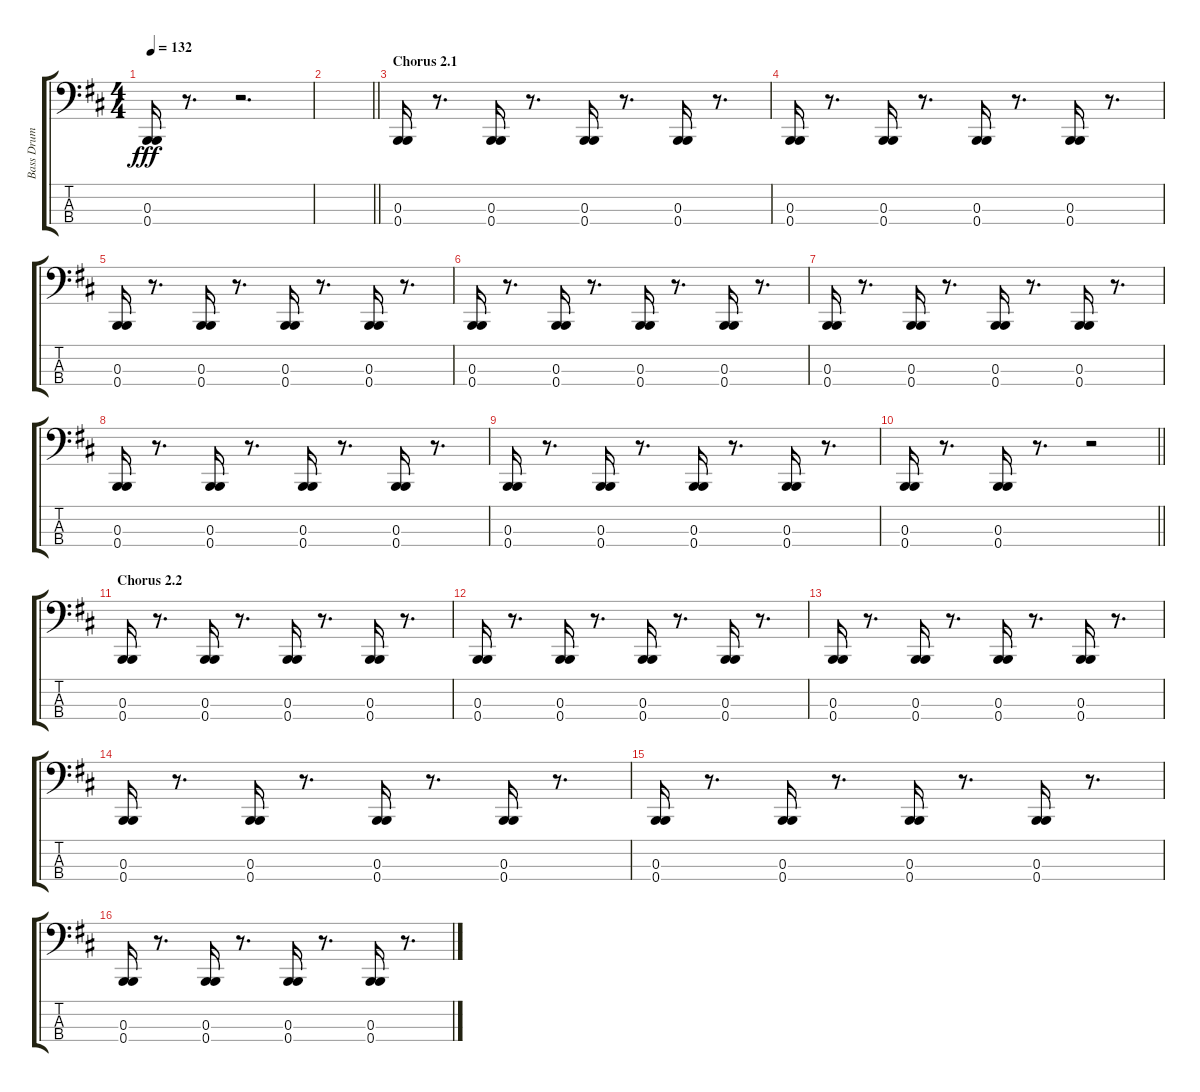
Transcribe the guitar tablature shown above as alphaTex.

\track ("Bass Drum Effect" "Bass Drum ") {instrument synthbass2}
\staff {score tabs}
\tuning (G2 D2 B0 B0) {hide}
\ts (4 4)
\tempo 132
\clef f4
\ks d
(0.3 0.4).16{dy fff} r.8{d} r.2{d} |
\barLineRight lightlight
|
\section ("" "Chorus 2.1")
(0.3 0.4).16 r.8{d} (0.3 0.4).16 r.8{d} (0.3 0.4).16 r.8{d} (0.3 0.4).16 r.8{d} |
(0.3 0.4).16 r.8{d} (0.3 0.4).16 r.8{d} (0.3 0.4).16 r.8{d} (0.3 0.4).16 r.8{d} |
(0.3 0.4).16 r.8{d} (0.3 0.4).16 r.8{d} (0.3 0.4).16 r.8{d} (0.3 0.4).16 r.8{d} |
(0.3 0.4).16 r.8{d} (0.3 0.4).16 r.8{d} (0.3 0.4).16 r.8{d} (0.3 0.4).16 r.8{d} |
(0.3 0.4).16 r.8{d} (0.3 0.4).16 r.8{d} (0.3 0.4).16 r.8{d} (0.3 0.4).16 r.8{d} |
(0.3 0.4).16 r.8{d} (0.3 0.4).16 r.8{d} (0.3 0.4).16 r.8{d} (0.3 0.4).16 r.8{d} |
(0.3 0.4).16 r.8{d} (0.3 0.4).16 r.8{d} (0.3 0.4).16 r.8{d} (0.3 0.4).16 r.8{d} |
\barLineRight lightlight
(0.3 0.4).16 r.8{d} (0.3 0.4).16 r.8{d} r.2 |
\section ("" "Chorus 2.2")
(0.3 0.4).16 r.8{d} (0.3 0.4).16 r.8{d} (0.3 0.4).16 r.8{d} (0.3 0.4).16 r.8{d} |
(0.3 0.4).16 r.8{d} (0.3 0.4).16 r.8{d} (0.3 0.4).16 r.8{d} (0.3 0.4).16 r.8{d} |
(0.3 0.4).16 r.8{d} (0.3 0.4).16 r.8{d} (0.3 0.4).16 r.8{d} (0.3 0.4).16 r.8{d} |
(0.3 0.4).16 r.8{d} (0.3 0.4).16 r.8{d} (0.3 0.4).16 r.8{d} (0.3 0.4).16 r.8{d} |
(0.3 0.4).16 r.8{d} (0.3 0.4).16 r.8{d} (0.3 0.4).16 r.8{d} (0.3 0.4).16 r.8{d} |
(0.3 0.4).16 r.8{d} (0.3 0.4).16 r.8{d} (0.3 0.4).16 r.8{d} (0.3 0.4).16 r.8{d}
